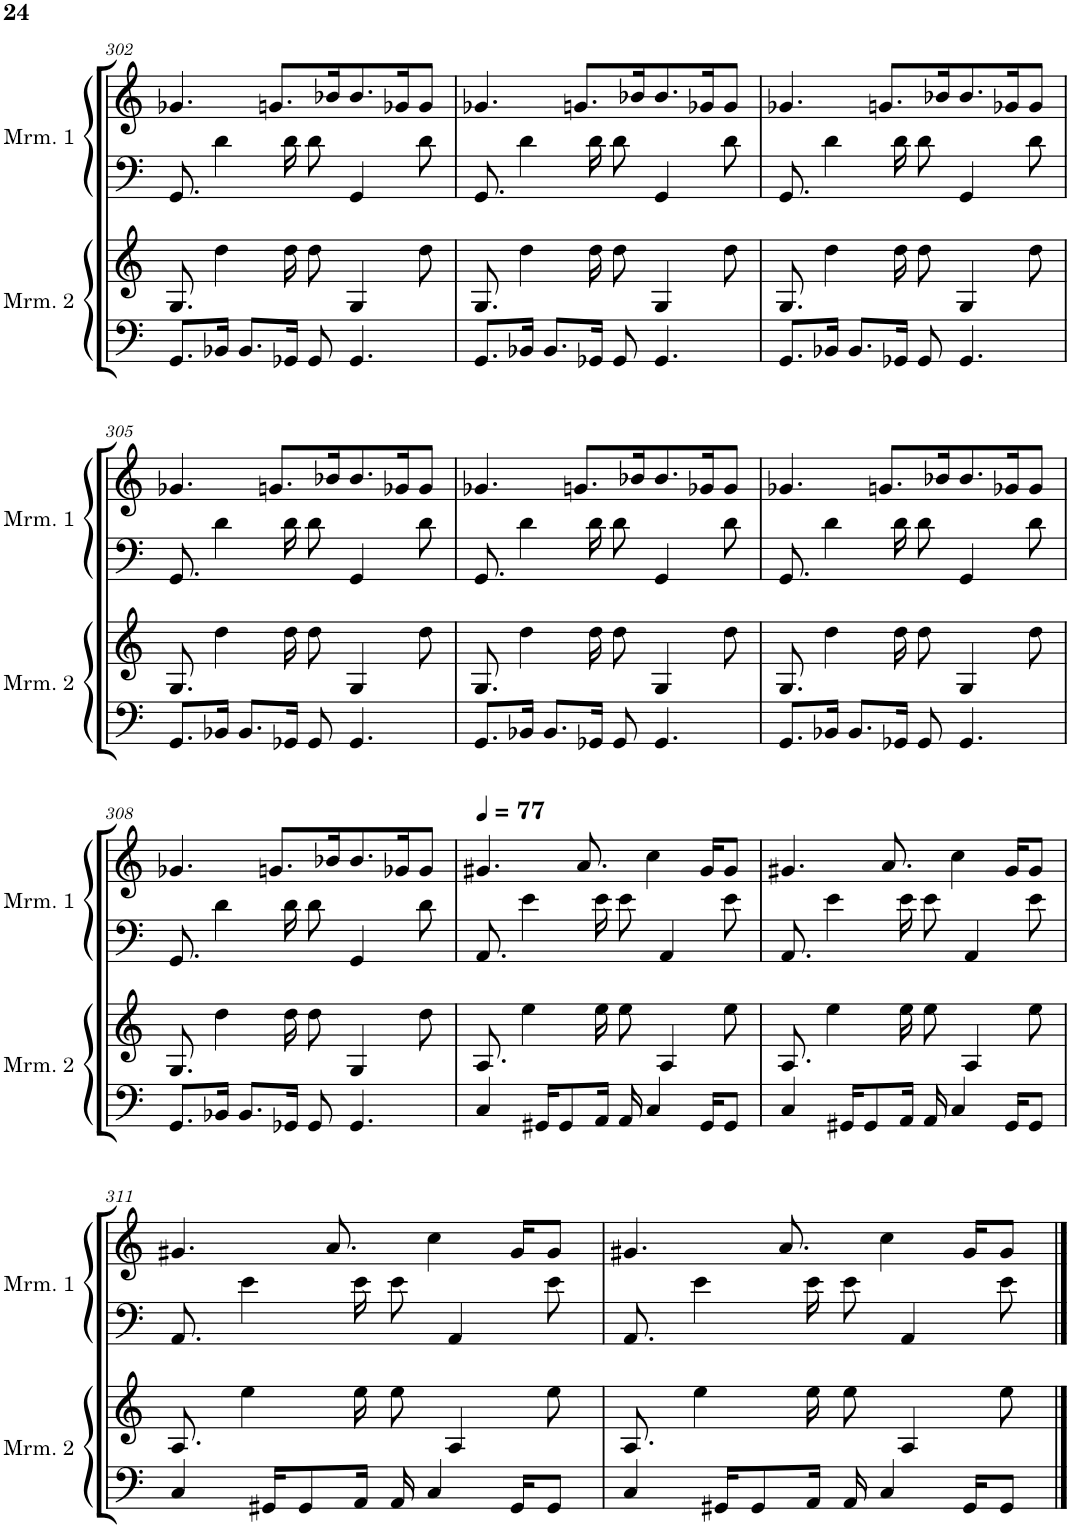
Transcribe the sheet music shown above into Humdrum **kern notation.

**kern	**kern	**kern	**kern
*part4	*part3	*part2	*part1
*staff4	*staff3	*staff2	*staff1
*I"Marimba 2	*I"Marimba 2	*I"Marimba 1	*I"Marimba 1
*I'Mrm. 2	*I'Mrm. 2	*I'Mrm. 1	*I'Mrm. 1
!!LO:PB:g=z
*clefF4	*clefG2	*clefF4	*clefG2
*k[]	*k[]	*k[]	*k[]
*M4/4	*M4/4	*M4/4	*M4/4
=302	=302	=302	=302
8.GG/L	8.G/	8.GG/	4.g-X/
16BB-X/Jk	4dd\	4d\	.
8.BB-/L	.	.	.
.	.	.	8.gn/L
16GG-X/Jk	16dd\	16d\	.
8GG-/	8dd\	8d\	.
.	.	.	16b-X/K
4.GG-/	4G/	4GG/	8.b-/
.	.	.	16g-X/K
.	8dd\	8d\	8g-/J
=303	=303	=303	=303
8.GG/L	8.G/	8.GG/	4.g-X/
16BB-X/Jk	4dd\	4d\	.
8.BB-/L	.	.	.
.	.	.	8.gn/L
16GG-X/Jk	16dd\	16d\	.
8GG-/	8dd\	8d\	.
.	.	.	16b-X/K
4.GG-/	4G/	4GG/	8.b-/
.	.	.	16g-X/K
.	8dd\	8d\	8g-/J
=304	=304	=304	=304
8.GG/L	8.G/	8.GG/	4.g-X/
16BB-X/Jk	4dd\	4d\	.
8.BB-/L	.	.	.
.	.	.	8.gn/L
16GG-X/Jk	16dd\	16d\	.
8GG-/	8dd\	8d\	.
.	.	.	16b-X/K
4.GG-/	4G/	4GG/	8.b-/
.	.	.	16g-X/K
.	8dd\	8d\	8g-/J
!!LO:LB:g=z
=305	=305	=305	=305
8.GG/L	8.G/	8.GG/	4.g-X/
16BB-X/Jk	4dd\	4d\	.
8.BB-/L	.	.	.
.	.	.	8.gn/L
16GG-X/Jk	16dd\	16d\	.
8GG-/	8dd\	8d\	.
.	.	.	16b-X/K
4.GG-/	4G/	4GG/	8.b-/
.	.	.	16g-X/K
.	8dd\	8d\	8g-/J
=306	=306	=306	=306
8.GG/L	8.G/	8.GG/	4.g-X/
16BB-X/Jk	4dd\	4d\	.
8.BB-/L	.	.	.
.	.	.	8.gn/L
16GG-X/Jk	16dd\	16d\	.
8GG-/	8dd\	8d\	.
.	.	.	16b-X/K
4.GG-/	4G/	4GG/	8.b-/
.	.	.	16g-X/K
.	8dd\	8d\	8g-/J
=307	=307	=307	=307
8.GG/L	8.G/	8.GG/	4.g-X/
16BB-X/Jk	4dd\	4d\	.
8.BB-/L	.	.	.
.	.	.	8.gn/L
16GG-X/Jk	16dd\	16d\	.
8GG-/	8dd\	8d\	.
.	.	.	16b-X/K
4.GG-/	4G/	4GG/	8.b-/
.	.	.	16g-X/K
.	8dd\	8d\	8g-/J
!!LO:LB:g=z
=308	=308	=308	=308
8.GG/L	8.G/	8.GG/	4.g-X/
16BB-X/Jk	4dd\	4d\	.
8.BB-/L	.	.	.
.	.	.	8.gn/L
16GG-X/Jk	16dd\	16d\	.
8GG-/	8dd\	8d\	.
.	.	.	16b-X/K
4.GG-/	4G/	4GG/	8.b-/
.	.	.	16g-X/K
.	8dd\	8d\	8g-/J
=309	=309	=309	=309
*	*	*	*MM77
4C/	8.A/	8.AA/	4.g#X/
.	4ee\	4e\	.
16GG#X/KL	.	.	.
8GG#/	.	.	.
.	.	.	8.a/
16AA/Jk	16ee\	16e\	.
16AA/	8ee\	8e\	.
4C/	.	.	4cc\
.	4A/	4AA/	.
16GG#/KL	.	.	16g#/KL
8GG#/J	8ee\	8e\	8g#/J
=310	=310	=310	=310
4C/	8.A/	8.AA/	4.g#X/
.	4ee\	4e\	.
16GG#X/KL	.	.	.
8GG#/	.	.	.
.	.	.	8.a/
16AA/Jk	16ee\	16e\	.
16AA/	8ee\	8e\	.
4C/	.	.	4cc\
.	4A/	4AA/	.
16GG#/KL	.	.	16g#/KL
8GG#/J	8ee\	8e\	8g#/J
!!LO:LB:g=z
=311	=311	=311	=311
4C/	8.A/	8.AA/	4.g#X/
.	4ee\	4e\	.
16GG#X/KL	.	.	.
8GG#/	.	.	.
.	.	.	8.a/
16AA/Jk	16ee\	16e\	.
16AA/	8ee\	8e\	.
4C/	.	.	4cc\
.	4A/	4AA/	.
16GG#/KL	.	.	16g#/KL
8GG#/J	8ee\	8e\	8g#/J
=312	=312	=312	=312
4C/	8.A/	8.AA/	4.g#X/
.	4ee\	4e\	.
16GG#X/KL	.	.	.
8GG#/	.	.	.
.	.	.	8.a/
16AA/Jk	16ee\	16e\	.
16AA/	8ee\	8e\	.
4C/	.	.	4cc\
.	4A/	4AA/	.
16GG#/KL	.	.	16g#/KL
8GG#/J	8ee\	8e\	8g#/J
==	==	==	==
*-	*-	*-	*-
